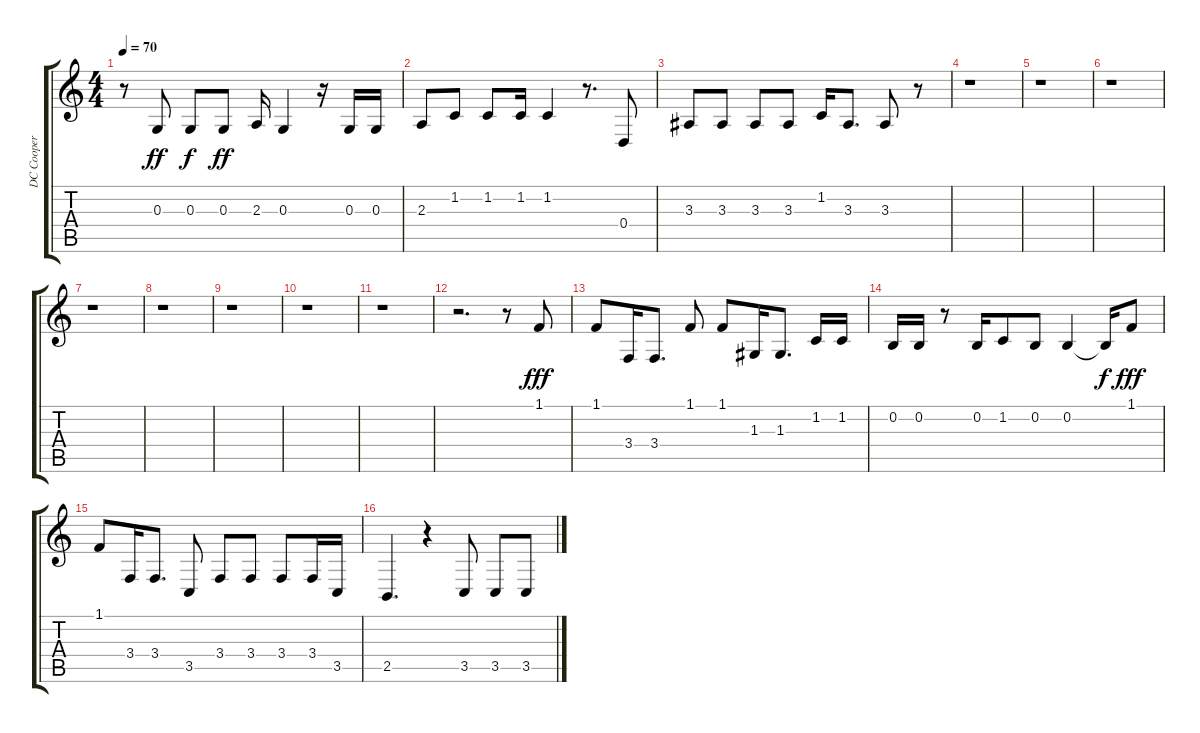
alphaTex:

\track ("DC Cooper" "DC Cooper") {instrument baritonesax}
\staff {score tabs}
\tuning (E4 B3 G3 D3 A2 E2) {hide}
\ts (4 4)
\tempo 70
\clef g2
\ks c
r.8{dy f} 0.3.8{dy ff} 0.3.8{dy f} 0.3.8{dy ff} 2.3.16 0.3.4 r.16 0.3.16 0.3.16 |
2.3.8 1.2.8 1.2.8 1.2.16 1.2.4 r.8{d} 0.4.8 |
3.3.8 3.3.8 3.3.8 3.3.8 1.2.16 3.3.8{d} 3.3.8 r.8 |
r.1 |
r.1 |
r.1 |
r.1 |
r.1 |
r.1 |
r.1 |
r.1 |
r.2{d} r.8 1.1.8{dy fff} |
1.1.8 3.4.16 3.4.8{d} 1.1.8 1.1.8 1.3.16 1.3.8{d} 1.2.16 1.2.16 |
0.2.16 0.2.16 r.8 0.2.16 1.2.8 0.2.8 0.2.4 0.2{t}.16{dy f} 1.1.8{dy fff balance 13} |
1.1.8 3.4.16 3.4.8{d} 3.5.8 3.4.8 3.4.8 3.4.8 3.4.16 3.5.16 |
2.5.4{d balance 2} r.4 3.5.8 3.5.8 3.5.8
